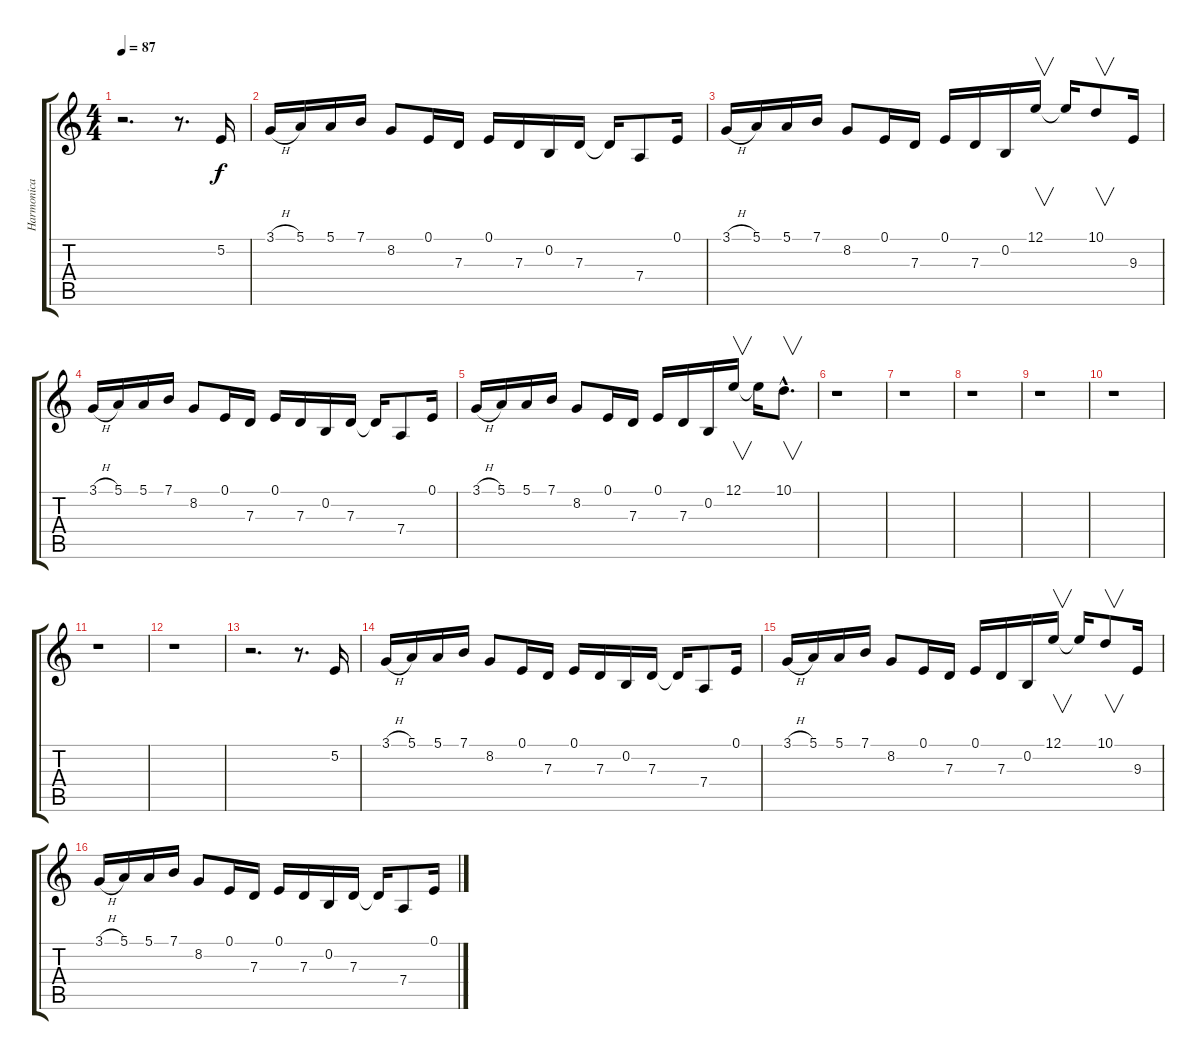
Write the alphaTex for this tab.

\track ("Harmonica" "Harmonica") {instrument harmonica}
\staff {score tabs}
\tuning (E4 B3 G3 D3 A2 E2) {hide}
\ts (4 4)
\tempo 87
\clef g2
\ks c
r.2{d dy f instrument harmonica} r.8{d} 5.2.16 |
3.1{h}.16 5.1.16 5.1.16 7.1.16 8.2.8 0.1.16 7.3.16 0.1.16 7.3.16 0.2.16 7.3.16 7.3{t}.16 7.4.8 0.1.16 |
3.1{h}.16 5.1.16 5.1.16 7.1.16 8.2.8 0.1.16 7.3.16 0.1.16 7.3.16 0.2.16 12.1.16{v} 12.1{t}.16 10.1.8{v} 9.3.16 |
3.1{h}.16 5.1.16 5.1.16 7.1.16 8.2.8 0.1.16 7.3.16 0.1.16 7.3.16 0.2.16 7.3.16 7.3{t}.16 7.4.8 0.1.16 |
3.1{h}.16 5.1.16 5.1.16 7.1.16 8.2.8 0.1.16 7.3.16 0.1.16 7.3.16 0.2.16 12.1.16{v} 12.1{t}.16 10.1{hac}.8{v d} |
r.1 |
r.1 |
r.1 |
r.1 |
r.1 |
r.1 |
r.1 |
r.2{d} r.8{d} 5.2.16 |
3.1{h}.16 5.1.16 5.1.16 7.1.16 8.2.8 0.1.16 7.3.16 0.1.16 7.3.16 0.2.16 7.3.16 7.3{t}.16 7.4.8 0.1.16 |
3.1{h}.16 5.1.16 5.1.16 7.1.16 8.2.8 0.1.16 7.3.16 0.1.16 7.3.16 0.2.16 12.1.16{v} 12.1{t}.16 10.1.8{v} 9.3.16 |
3.1{h}.16 5.1.16 5.1.16 7.1.16 8.2.8 0.1.16 7.3.16 0.1.16 7.3.16 0.2.16 7.3.16 7.3{t}.16 7.4.8 0.1.16
